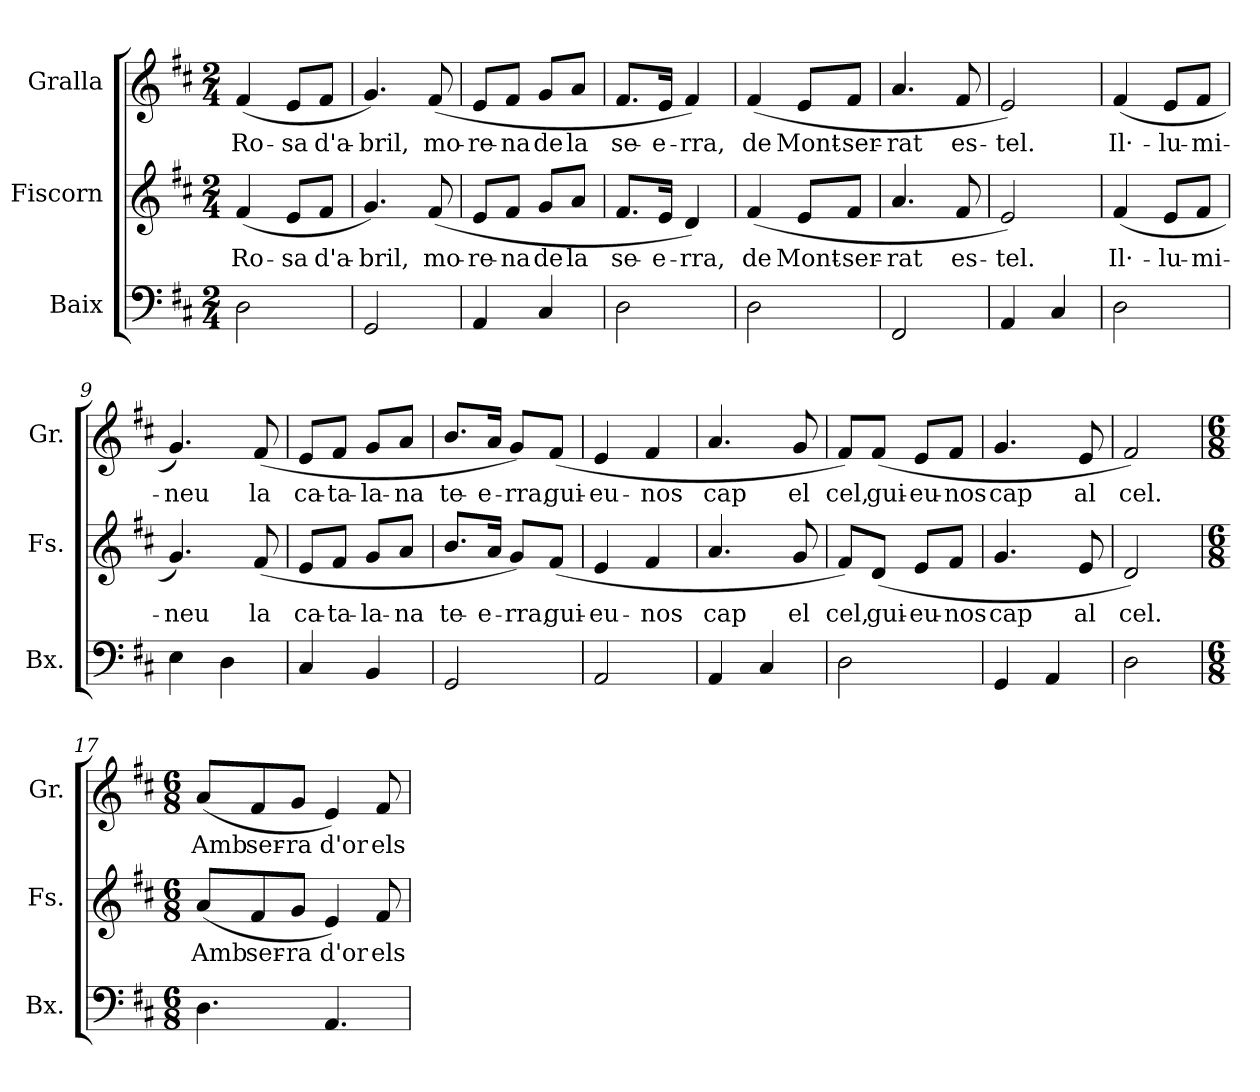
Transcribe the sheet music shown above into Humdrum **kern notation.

**kern	**kern	**text	**kern	**text
*part3	*part2	*part2	*part1	*part1
*staff3	*staff2	*staff2	*staff1	*staff1
*I"Baix	*I"Fiscorn	*	*I"Gralla	*
*I'Bx.	*I'Fs.	*	*I'Gr.	*
*clefF4	*clefG2	*	*clefG2	*
*k[f#c#]	*k[f#c#]	*	*k[f#c#]	*
*M2/4	*M2/4	*	*M2/4	*
*MM100	*MM100	*	*MM100	*
=1	=1	=1	=1	=1
!	!	!LO:LY:b	!	!LO:LY:b
2D\	(<4f#/	Ro-	(<4f#/	Ro-
!	!	!LO:LY:b	!	!LO:LY:b
.	8e/L	-sa	8e/L	-sa
!	!	!LO:LY:b	!	!LO:LY:b
.	8f#/J	d'a-	8f#/J	d'a-
=2	=2	=2	=2	=2
!	!	!LO:LY:b	!	!LO:LY:b
2GG/	4.g/)	-bril,	4.g/)	-bril,
!	!	!LO:LY:b	!	!LO:LY:b
.	(>8f#/	mo-	(>8f#/	mo-
=3	=3	=3	=3	=3
!	!	!LO:LY:b	!	!LO:LY:b
4AA/	8e/L	-re-	8e/L	-re-
!	!	!LO:LY:b	!	!LO:LY:b
.	8f#/J	-na	8f#/J	-na
!	!	!LO:LY:b	!	!LO:LY:b
4C#/	8g/L	de	8g/L	de
!	!	!LO:LY:b	!	!LO:LY:b
.	8a/J	la	8a/J	la
=4	=4	=4	=4	=4
!	!	!LO:LY:b	!	!LO:LY:b
2D\	8.f#/L	se-	8.f#/L	se-
!	!	!LO:LY:b	!	!LO:LY:b
.	16e/Jk	-e-	16e/Jk	-e-
!	!	!LO:LY:b	!	!LO:LY:b
.	4d/)	-rra,	4f#/)	-rra,
=5	=5	=5	=5	=5
!	!	!LO:LY:b	!	!LO:LY:b
2D\	(>4f#/	de	(>4f#/	de
!	!	!LO:LY:b	!	!LO:LY:b
.	8e/L	Mont-	8e/L	Mont-
!	!	!LO:LY:b	!	!LO:LY:b
.	8f#/J	-ser-	8f#/J	-ser-
=6	=6	=6	=6	=6
!	!	!LO:LY:b	!	!LO:LY:b
2FF#/	4.a/	-rat	4.a/	-rat
!	!	!LO:LY:b	!	!LO:LY:b
.	8f#/	es-	8f#/	es-
=7	=7	=7	=7	=7
!	!	!LO:LY:b	!	!LO:LY:b
4AA/	2e/)	-tel.	2e/)	-tel.
4C#/	.	.	.	.
!!LO:LB:g=z
=8	=8	=8	=8	=8
!	!	!LO:LY:b	!	!LO:LY:b
2D\	(<4f#/	Il·-	(<4f#/	Il·-
!	!	!LO:LY:b	!	!LO:LY:b
.	8e/L	-lu-	8e/L	-lu-
!	!	!LO:LY:b	!	!LO:LY:b
.	8f#/J	-mi-	8f#/J	-mi-
=9	=9	=9	=9	=9
!	!	!LO:LY:b	!	!LO:LY:b
4E\	4.g/)	-neu	4.g/)	-neu
4D\	.	.	.	.
!	!	!LO:LY:b	!	!LO:LY:b
.	(>8f#/	la	(>8f#/	la
=10	=10	=10	=10	=10
!	!	!LO:LY:b	!	!LO:LY:b
4C#/	8e/L	ca-	8e/L	ca-
!	!	!LO:LY:b	!	!LO:LY:b
.	8f#/J	-ta-	8f#/J	-ta-
!	!	!LO:LY:b	!	!LO:LY:b
4BB/	8g/L	-la-	8g/L	-la-
!	!	!LO:LY:b	!	!LO:LY:b
.	8a/J	-na	8a/J	-na
=11	=11	=11	=11	=11
!	!	!LO:LY:b	!	!LO:LY:b
2GG/	8.b/L	te-	8.b/L	te-
!	!	!LO:LY:b	!	!LO:LY:b
.	16a/Jk	-e-	16a/Jk	-e-
!	!	!LO:LY:b	!	!LO:LY:b
.	8g/L)	-rra,	8g/L)	-rra,
!	!	!LO:LY:b	!	!LO:LY:b
.	(>8f#/J	gui-	(>8f#/J	gui-
=12	=12	=12	=12	=12
!	!	!LO:LY:b	!	!LO:LY:b
2AA/	4e/	-eu-	4e/	-eu-
!	!	!LO:LY:b	!	!LO:LY:b
.	4f#/	-nos	4f#/	-nos
=13	=13	=13	=13	=13
!	!	!LO:LY:b	!	!LO:LY:b
4AA/	4.a/	cap	4.a/	cap
4C#/	.	.	.	.
!	!	!LO:LY:b	!	!LO:LY:b
.	8g/	el	8g/	el
=14	=14	=14	=14	=14
!	!	!LO:LY:b	!	!LO:LY:b
2D\	8f#/L)	cel,	8f#/L)	cel,
!	!	!LO:LY:b	!	!LO:LY:b
.	(>8d/J	gui-	(>8f#/J	gui-
!	!	!LO:LY:b	!	!LO:LY:b
.	8e/L	-eu-	8e/L	-eu-
!	!	!LO:LY:b	!	!LO:LY:b
.	8f#/J	-nos	8f#/J	-nos
!!LO:LB:g=z
=15	=15	=15	=15	=15
!	!	!LO:LY:b	!	!LO:LY:b
4GG/	4.g/	cap	4.g/	cap
4AA/	.	.	.	.
!	!	!LO:LY:b	!	!LO:LY:b
.	8e/	al	8e/	al
=16	=16	=16	=16	=16
!	!	!LO:LY:b	!	!LO:LY:b
2D\	2d/)	cel.	2f#/)	cel.
=17	=17	=17	=17	=17
*M6/8	*M6/8	*	*M6/8	*
!	!	!LO:LY:b	!	!LO:LY:b
4.D\	(<8a/L	Amb	(<8a/L	Amb
!	!	!LO:LY:b	!	!LO:LY:b
.	8f#/	ser-	8f#/	ser-
!	!	!LO:LY:b	!	!LO:LY:b
.	8g/J	-ra	8g/J	-ra
!	!	!LO:LY:b	!	!LO:LY:b
4.AA/	4e/)	d'or	4e/)	d'or
!	!	!LO:LY:b	!	!LO:LY:b
.	8f#/	els	8f#/	els
=	=	=	=	=
*-	*-	*-	*-	*-
